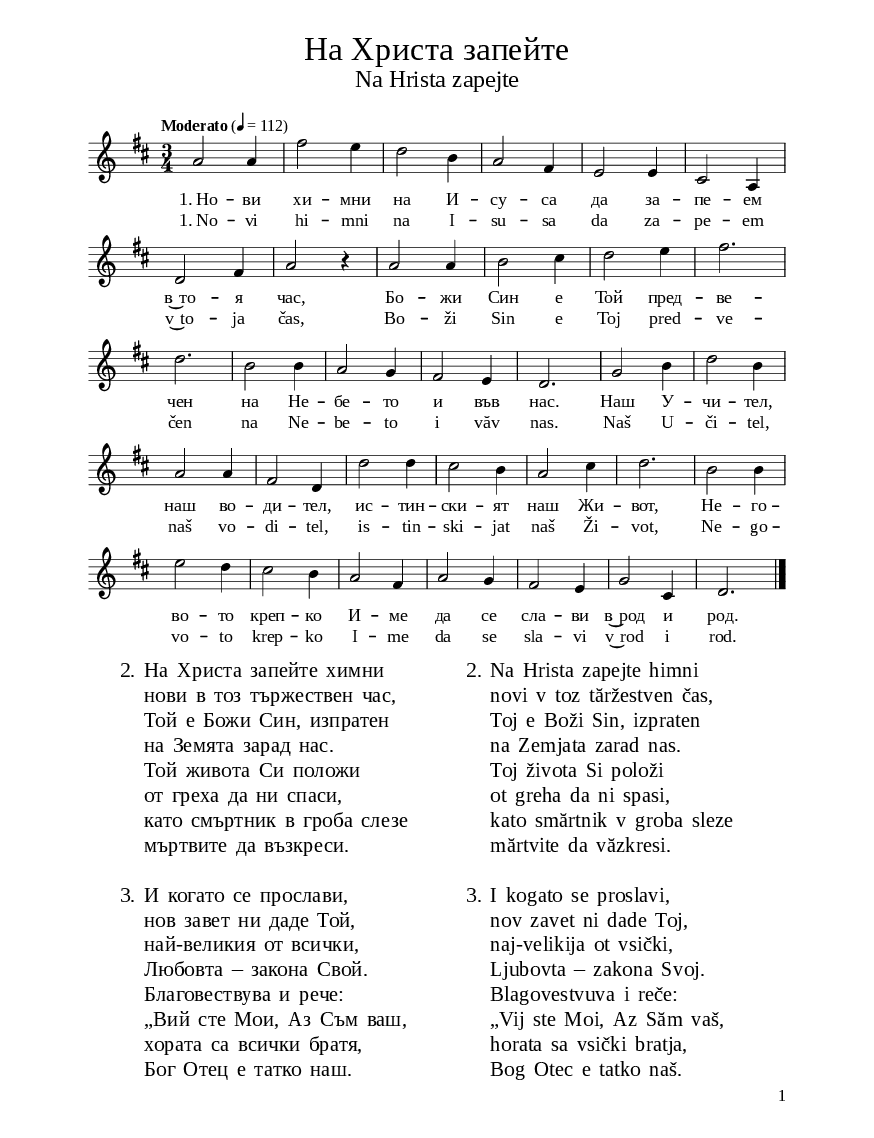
\version "2.24.2"

% include paper part and global functions
\include "include/globals.ily"

\bookpart {
  \label #'ref060
  \tocItem \markup "На Христа запейте – Na Hrista zapejte "
  \include "include/bookpart-paper.ily"
  \score {
    \include "include/score-layout.ily"

    \new Voice \absolute  {
      \clef treble
      \key d \major
      \time 3/4
      \tempoFunc "Moderato" 4 "112"
      \autoBeamOff


      a'2 a'4| fis''2 e''4| d''2 b'4 | a'2 fis'4 | e'2 e'4 | cis'2 a4 | \break

      d'2 fis'4 | a'2 r4| a'2 a'4| b'2 cis''4 | d''2 e''4| fis''2.| \break

      d''2. |  b'2 b'4| a'2 g'4 | fis'2 e'4 | d'2. | g'2 b'4 | d''2 b'4| \break

      a'2 a'4 | fis'2 d'4 | d''2 d''4 | cis''2 b'4 | a'2 cis''4 | d''2. | b'2 b'4 |  \break

      e''2 d''4 | cis''2 b'4 | a'2 fis'4 | a'2 g'4 | fis'2 e'4 | g'2 cis'4| d'2. | \bar "|." \break
    }

    \addlyrics {
      "1. Но" -- ви хи -- мни на И -- су -- са да за -- пе -- ем
      в~то -- я час, Бо -- жи Син е Той пред -- ве --
      чен на Не -- бе -- то и във нас.  Наш У -- чи -- тел,
      наш во -- ди -- тел, ис -- тин -- ски -- ят наш Жи -- вот, Не -- го --
      во -- то креп -- ко И -- ме да се сла -- ви в~род и род.
    }

     \addlyrics {
      "1. No" -- vi hi -- mni na I -- su -- sa da za -- pe -- em
      v~to -- ja čas, Bo -- ži Sin e Toj pred -- ve --
      čen na Ne -- be -- to i văv nas.  Naš U -- či -- tel,
      naš vo -- di -- tel, is -- tin -- ski -- jat naš Ži -- vot, Ne -- go --
      vo -- to krep -- ko I -- me da se sla -- vi v~rod i rod.
    }

    \header {
      title = \titleFunc "На Христа запейте" "Na Hrista zapejte"
    }

    \midi{}

  } % score

  \markup \empty-one

  \markup \fontsize #bgCoupletFontSize {
    \hspace #3
    \override #`(baseline-skip . ,bgCoupletBaselineSkip)
    \column {
      \line {   2.  На Христа запейте химни  }

      \line {   "   " нови в тоз тържествен час, }

      \line {   "   " Той е Божи Син, изпратен }

      \line {   "   " на Земята зарад нас. }

      \line {   "   " Той живота Си положи }

      \line {   "   " от греха да ни спаси, }

      \line {   "   " като смъртник в гроба слезе }

      \line {   "   " мъртвите да възкреси. }
      \line {   "   "}

      \line {   3.  И когато се прослави, }

      \line {   "   " нов завет ни даде Той, }

      \line {   "   " най-великия от всички, }

      \line {   "   " Любовта – закона Свой. }

      \line {   "   " Благовествува и рече: }

      \line {   "   " „Вий сте Мои, Aз Съм ваш, }

      \line {   "   " хората са всички братя, }

      \line {   "   " Бог Отец е татко наш. }

    }

    \hspace #5
    \override #`(baseline-skip . ,bgCoupletBaselineSkip)
   \column {
      \line {   2.  Na Hrista zapejte himni  }

      \line {   "   " novi v toz tăržestven čas, }

      \line {   "   " Toj e Boži Sin, izpraten }

      \line {   "   " na Zemjata zarad nas. }

      \line {   "   " Toj života Si položi }

      \line {   "   " ot greha da ni spasi, }

      \line {   "   " kato smărtnik v groba sleze }

      \line {   "   " mărtvite da văzkresi. }
      \line {   "   "}

      \line {   3.  I kogato se proslavi, }

      \line {   "   " nov zavet ni dade Toj, }

      \line {   "   " naj-velikija ot vsički, }

      \line {   "   " Ljubovta – zakona Svoj. }

      \line {   "   " Blagovestvuva i reče: }

      \line {   "   " „Vij ste Moi, Az Săm vaš, }

      \line {   "   " horata sa vsički bratja, }

      \line {   "   " Bog Otec e tatko naš. }

    } %column
  } % markup

  \pageBreak

  \markup \fontsize #bgCoupletFontSize {
    \hspace #3
    \override #`(baseline-skip . ,bgCoupletBaselineSkip)
    \column {


      \line {  4.  Един друг се залюбете, }

      \line {   "   " тъй се служи на Отца; }

      \line {   "   " и Отец ви всички люби, }

      \line {   "   " като Негови деца. }

      \line {   "   " Аз съм жив хляб от Небето, }

      \line {   "   " аз съм истинска лоза, }

      \line {   "   " Словото Ми опазете, }

      \line {   "   " заживейте в Любовта! }
      \line {   "   "}

      \line {   5.  Само в нея е живота, }

      \line {   "   " нейна е радостта, }

      \line {   "   " тя създава всяко благо, }

      \line {   "   " тя едничка, Любовта.“ }

      \line {   "   " Тъй ни учеше тогава,  }

      \line {   "   " тъй ни шепне и сега, }

      \line {   "   " и възкръсват ми в душата }

      \line {   "   " тези Негови слова. }
    }


    \hspace #5
    \override #`(baseline-skip . ,bgCoupletBaselineSkip)
   \column {


      \line {  4.  Edin drug se zaljubete, }

      \line {   "   " tăj se služi na Otca; }

      \line {   "   " i Otec vi vsički ljubi, }

      \line {   "   " kato Negovi deca. }

      \line {   "   " Az săm živ hljab ot Nebeto, }

      \line {   "   " az săm istinska loza, }

      \line {   "   " Slovoto Mi opazete, }

      \line {   "   " zaživejte v Ljubovta! }
      \line {   "   "}

      \line {   5.  Samo v neja e života, }

      \line {   "   " nejna e radostta, }

      \line {   "   " tja săzdava vsjako blago, }

      \line {   "   " tja ednička, Ljubovta.“ }

      \line {   "   " Tăj ni učeše togava,  }

      \line {   "   " tăj ni šepne i sega, }

      \line {   "   " i văzkrăsvat mi v dušata }

      \line {   "   " tezi Negovi slova. }
    } %column
  } % markup

  \markup \empty-two

  % include foreign translation(s) of the song
  \version "2.24.2"

\markup \fill-line { \fontsize #deTitleFontSize "Singt an Christus" }
\markup \null
\markup \null
\markup \fontsize #deCoupletFontSize {
 
  \override #`(baseline-skip . ,deCoupletBaselineSkip)

  \column {

    \line { 1. Mögen wir neue Hymnen an Jesus}

    \line { "   "in dieser Stunde singen;}

    \line { "   "Er ist der zeitlose Sohn Gottes }

    \line { "   "im Himmel und in uns.}

    \line { "   "Unser Meister, unser Führer, }

    \line { "   "unser wahres Leben,}

    \line { "   "sein großer Name sei gepriesen}

    \line { "   "von Geschlecht zu Geschlecht.}

    \line { " " }

    \line { 2. Singt an Christus neue Hymnen}

    \line { "   "in dieser festlichen Stunde,}

    \line { "   "Er ist der Sohn Gottes, der gesandt }

    \line { "   "  wurde auf die Erde um unseretwillen.}

    \line { "   "Er gab sein Leben, }

    \line { "   "   um uns von der Sünde zu erlösen, }

    \line { "   "wie ein Sterbender stieg er in das Grab }

    \line { "   " hinab, um die Toten auferstehen zu lassen. }

    \line { " " }

    \line { 3. Und als er gepriesen worden war,}

    \line { "   "gab er uns ein neues Testament,}

    \line { "   "das größte von allen:}

    \line { "   "die Liebe – sein Gesetz. }

    \line { "   "Er verkündete die frohe Botschaft }

    \line { "   "und sagte: „Ihr seid mein, ich bin euer,}

    \line { "   "alle Menschen sind Brüder,}

    \line { "   "Gottvater ist unser Vater.}

  }
    
   \hspace #-1.5
  \override #`(baseline-skip . ,deCoupletBaselineSkip)
  \column {


    \line { 4. Liebet einander, }

    \line { "   "so dienen wir unserem Vater,}

    \line { "   "und der Vater liebt euch alle}

    \line { "   "wie Seine eigenen Kinder.}

    \line { "   "Ich bin das lebendige Brot }

    \line { "   "    vom Himmel, }

    \line { "   "ich bin der wahre Weinstock;}

    \line { "   "bewahrt mein Wort und}

    \line { "   "lebt in Liebe!}
    \line { " " }
    \line { 5. Nur in ihr ist das Leben;}

    \line { "   "in ihr ist auch die Freude,}

    \line { "   "sie erschafft alles Gute  –}

    \line { "   "einzig sie  – die Liebe.“}

    \line { "   "So lehrte er uns damals,}

    \line { "   "so flüstert er uns jetzt auch zu, }

    \line { "   "und es erwachen in meiner Seele }

    \line { "   "diese seine Worte zum Leben. }

  }

}


} % bookpart
